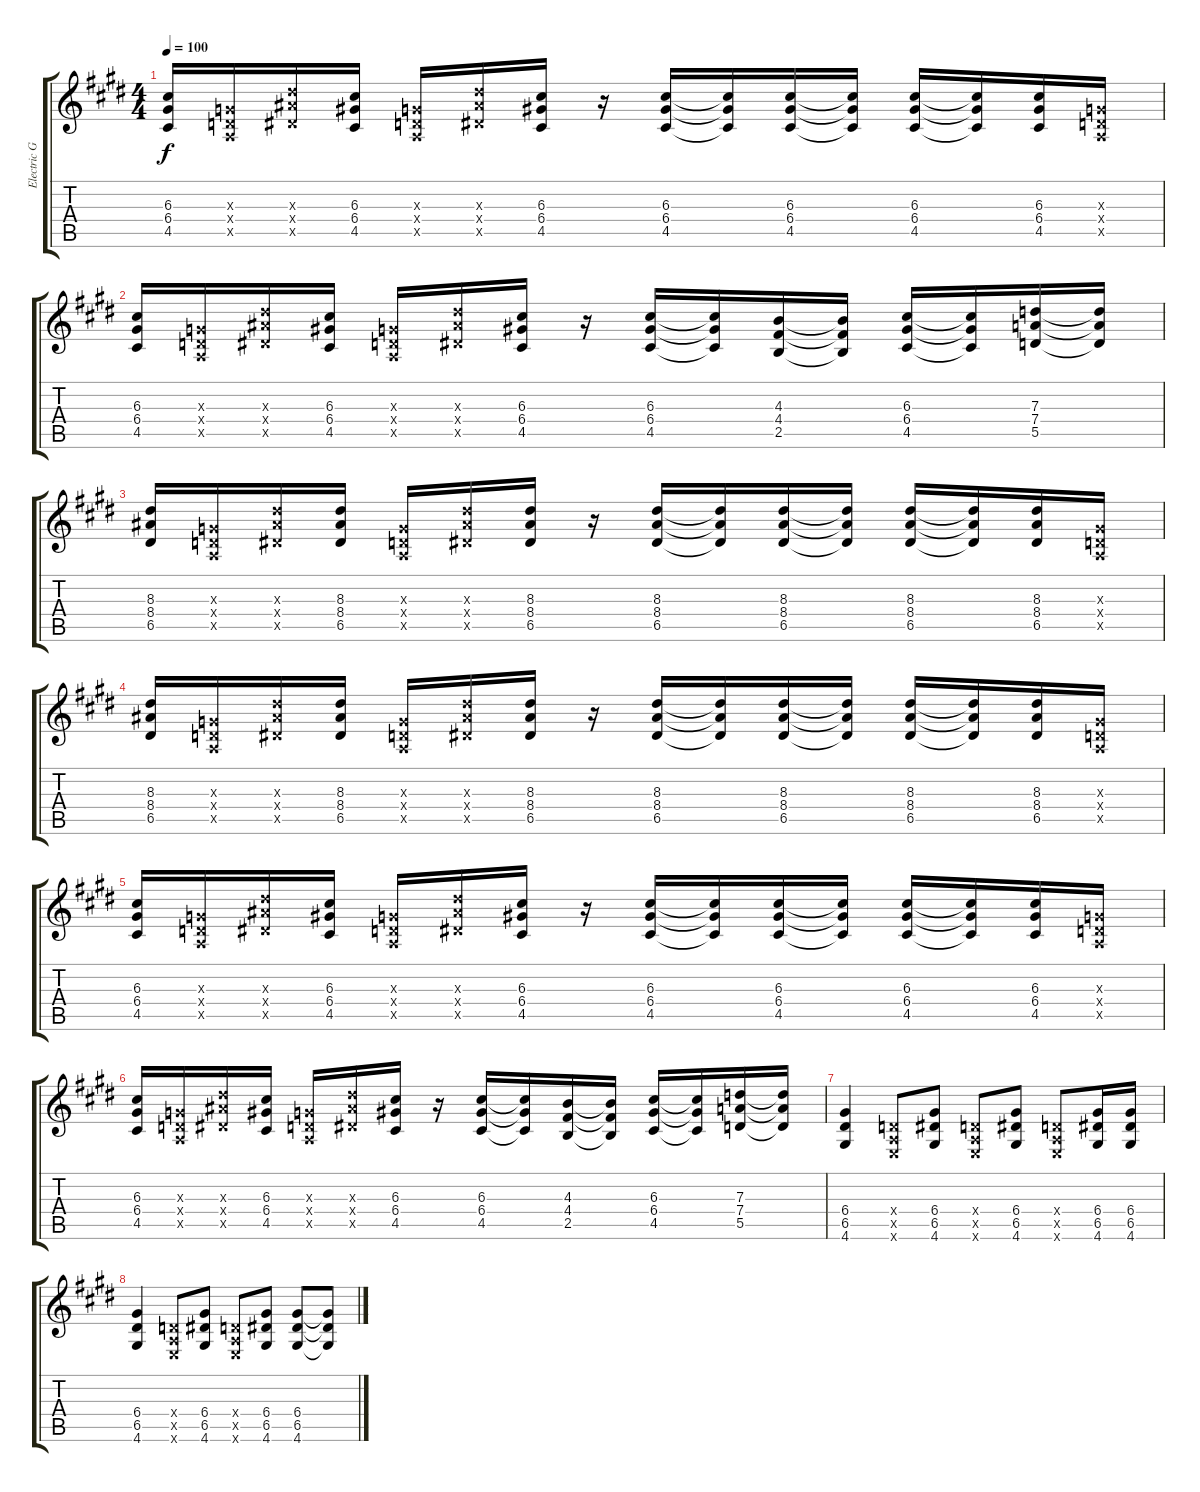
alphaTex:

\track ("Electric Guitar" "Electric G") {instrument distortionguitar}
\staff {score tabs}
\tuning (E4 B3 G3 D3 A2 E2) {hide}
\ts (4 4)
\tempo 100
\clef g2
\ks e
(6.3 6.4 4.5).16{dy f} (0.3{x} 0.4{x} 0.5{x}).16 (8.3{x} 8.4{x} 6.5{x}).16 (6.3 6.4 4.5).16 (0.3{x} 0.4{x} 0.5{x}).16 (8.3{x} 8.4{x} 6.5{x}).16 (6.3 6.4 4.5).16 r.16 (6.3 6.4 4.5).16 (6.3{t} 6.4{t} 4.5{t}).16 (6.3 6.4 4.5).16 (6.3{t} 6.4{t} 4.5{t}).16 (6.3 6.4 4.5).16 (6.3{t} 6.4{t} 4.5{t}).16 (6.3 6.4 4.5).16 (0.3{x} 0.4{x} 0.5{x}).16 |
(6.3 6.4 4.5).16 (0.3{x} 0.4{x} 0.5{x}).16 (8.3{x} 8.4{x} 6.5{x}).16 (6.3 6.4 4.5).16 (0.3{x} 0.4{x} 0.5{x}).16 (8.3{x} 8.4{x} 6.5{x}).16 (6.3 6.4 4.5).16 r.16 (6.3 6.4 4.5).16 (6.3{t} 6.4{t} 4.5{t}).16 (4.3 4.4 2.5).16 (4.3{t} 4.4{t} 2.5{t}).16 (6.3 6.4 4.5).16 (6.3{t} 6.4{t} 4.5{t}).16 (7.3 7.4 5.5).16 (7.3{t} 7.4{t} 5.5{t}).16 |
(8.3 8.4 6.5).16 (0.3{x} 0.4{x} 0.5{x}).16 (8.3{x} 8.4{x} 6.5{x}).16 (8.3 8.4 6.5).16 (0.3{x} 0.4{x} 0.5{x}).16 (8.3{x} 8.4{x} 6.5{x}).16 (8.3 8.4 6.5).16 r.16 (8.3 8.4 6.5).16 (8.3{t} 8.4{t} 6.5{t}).16 (8.3 8.4 6.5).16 (8.3{t} 8.4{t} 6.5{t}).16 (8.3 8.4 6.5).16 (8.3{t} 8.4{t} 6.5{t}).16 (8.3 8.4 6.5).16 (0.3{x} 0.4{x} 0.5{x}).16 |
(8.3 8.4 6.5).16 (0.3{x} 0.4{x} 0.5{x}).16 (8.3{x} 8.4{x} 6.5{x}).16 (8.3 8.4 6.5).16 (0.3{x} 0.4{x} 0.5{x}).16 (8.3{x} 8.4{x} 6.5{x}).16 (8.3 8.4 6.5).16 r.16 (8.3 8.4 6.5).16 (8.3{t} 8.4{t} 6.5{t}).16 (8.3 8.4 6.5).16 (8.3{t} 8.4{t} 6.5{t}).16 (8.3 8.4 6.5).16 (8.3{t} 8.4{t} 6.5{t}).16 (8.3 8.4 6.5).16 (0.3{x} 0.4{x} 0.5{x}).16 |
(6.3 6.4 4.5).16 (0.3{x} 0.4{x} 0.5{x}).16 (8.3{x} 8.4{x} 6.5{x}).16 (6.3 6.4 4.5).16 (0.3{x} 0.4{x} 0.5{x}).16 (8.3{x} 8.4{x} 6.5{x}).16 (6.3 6.4 4.5).16 r.16 (6.3 6.4 4.5).16 (6.3{t} 6.4{t} 4.5{t}).16 (6.3 6.4 4.5).16 (6.3{t} 6.4{t} 4.5{t}).16 (6.3 6.4 4.5).16 (6.3{t} 6.4{t} 4.5{t}).16 (6.3 6.4 4.5).16 (0.3{x} 0.4{x} 0.5{x}).16 |
(6.3 6.4 4.5).16 (0.3{x} 0.4{x} 0.5{x}).16 (8.3{x} 8.4{x} 6.5{x}).16 (6.3 6.4 4.5).16 (0.3{x} 0.4{x} 0.5{x}).16 (8.3{x} 8.4{x} 6.5{x}).16 (6.3 6.4 4.5).16 r.16 (6.3 6.4 4.5).16 (6.3{t} 6.4{t} 4.5{t}).16 (4.3 4.4 2.5).16 (4.3{t} 4.4{t} 2.5{t}).16 (6.3 6.4 4.5).16 (6.3{t} 6.4{t} 4.5{t}).16 (7.3 7.4 5.5).16 (7.3{t} 7.4{t} 5.5{t}).16 |
(6.4 6.5 4.6).4 (0.4{x} 0.5{x} 0.6{x}).8 (6.4 6.5 4.6).8 (0.4{x} 0.5{x} 0.6{x}).8 (6.4 6.5 4.6).8 (0.4{x} 0.5{x} 0.6{x}).8 (6.4 6.5 4.6).16 (6.4 6.5 4.6).16 |
(6.4 6.5 4.6).4 (0.4{x} 0.5{x} 0.6{x}).8 (6.4 6.5 4.6).8 (0.4{x} 0.5{x} 0.6{x}).8 (6.4 6.5 4.6).8 (6.4 6.5 4.6).8 (6.4{t} 6.5{t} 4.6{t}).8
